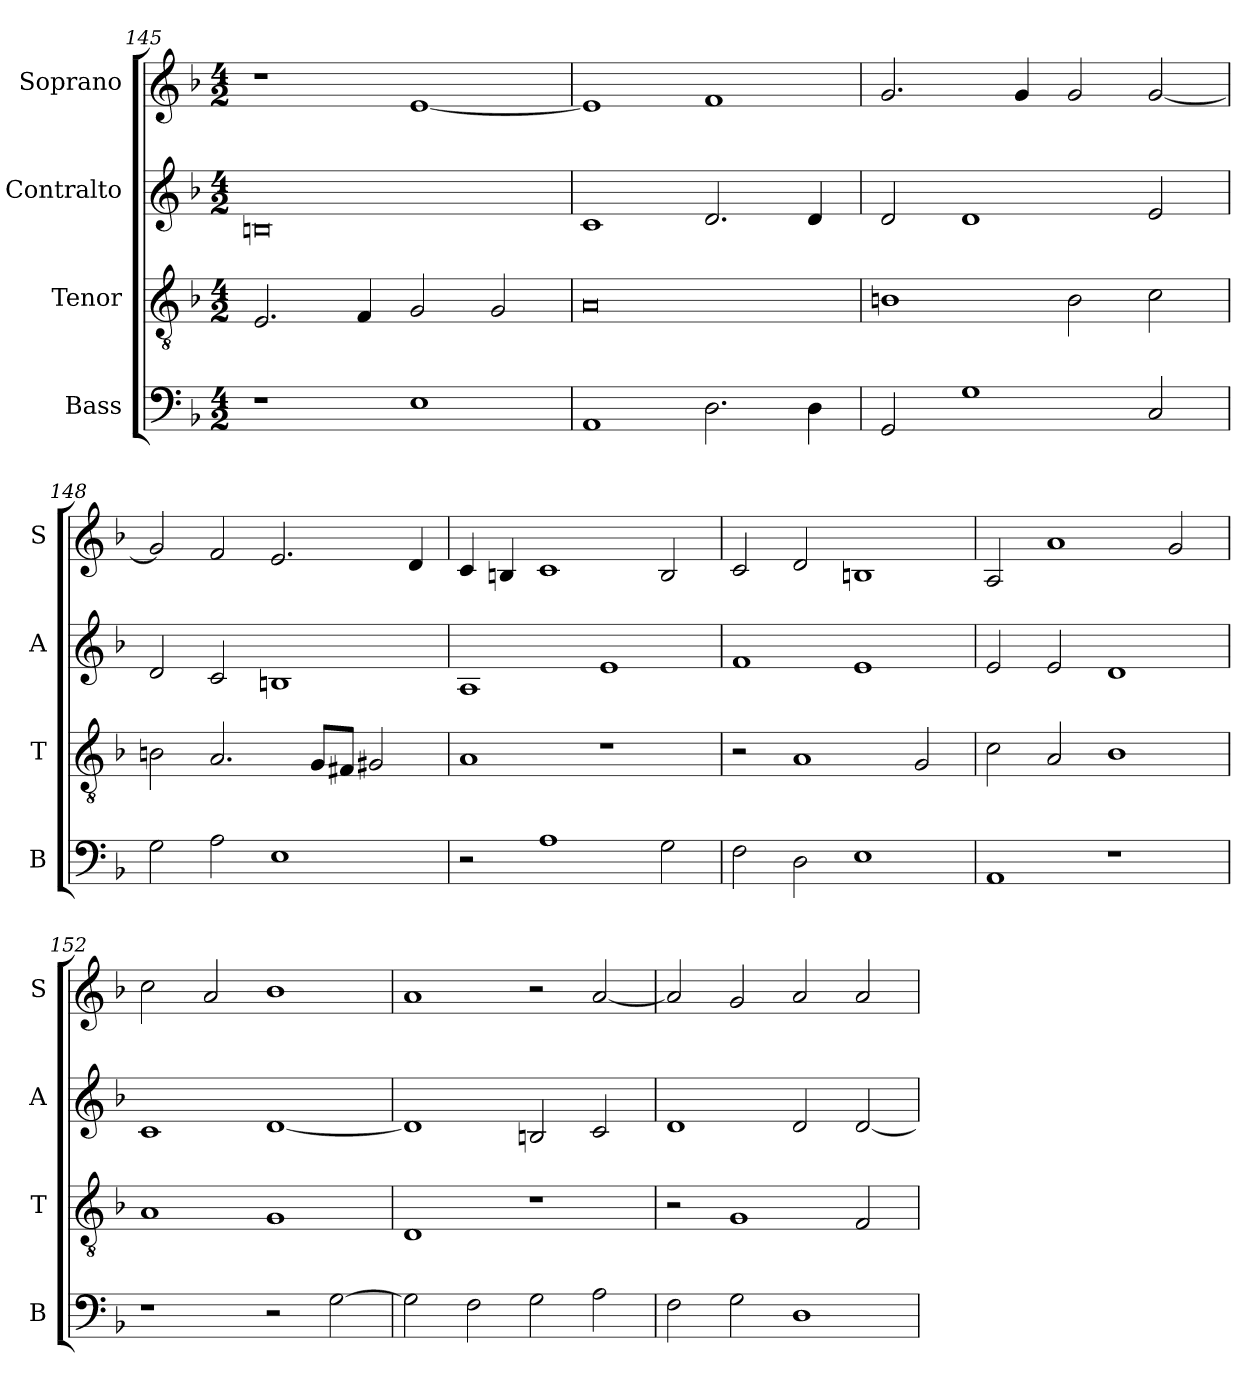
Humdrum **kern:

**kern	**kern	**kern	**kern
*part4	*part3	*part2	*part1
*staff4	*staff3	*staff2	*staff1
*I"Bass	*I"Tenor	*I"Contralto	*I"Soprano
*I'B	*I'T	*I'A	*I'S
*clefF4	*clefGv2	*clefG2	*clefG2
*k[b-]	*k[b-]	*k[b-]	*k[b-]
*M4/2	*M4/2	*M4/2	*M4/2
=145	=145	=145	=145
1r	2.E	0Bn	1r
.	4F	.	.
1E	2G	.	[1e
.	2G	.	.
=146	=146	=146	=146
1AA	0A	1c	1e]
2.D	.	2.d	1f
4D	.	4d	.
=147	=147	=147	=147
2GG	1Bn	2d	2.g
1G	.	1d	.
.	.	.	4g
.	2B	.	2g
2C	2c	2e	[2g
=148	=148	=148	=148
2G	2Bn	2d	2g]
2A	2.A	2c	2f
1E	.	1Bn	2.e
.	8G/L	.	.
.	8F#X/J	.	.
.	2G#X	.	.
.	.	.	4d
=149	=149	=149	=149
2r	1A	1A	4c
.	.	.	4Bn
1A	.	.	1c
.	1r	1e	.
2G	.	.	2B
=150	=150	=150	=150
2F	2r	1f	2c
2D	1A	.	2d
1E	.	1e	1Bn
.	2G	.	.
=151	=151	=151	=151
1AA	2c	2e	2A
.	2A	2e	1a
1r	1B-	1d	.
.	.	.	2g
=152	=152	=152	=152
1r	1A	1c	2cc
.	.	.	2a
2r	1G	[1d	1b-
[2G	.	.	.
=153	=153	=153	=153
2G]	1D	1d]	1a
2F	.	.	.
2G	1r	2Bn	2r
2A	.	2c	[2a
=154	=154	=154	=154
2F	2r	1d	2a]
2G	1G	.	2g
1D	.	2d	2a
.	2F	[2d	2a
=	=	=	=
*-	*-	*-	*-
